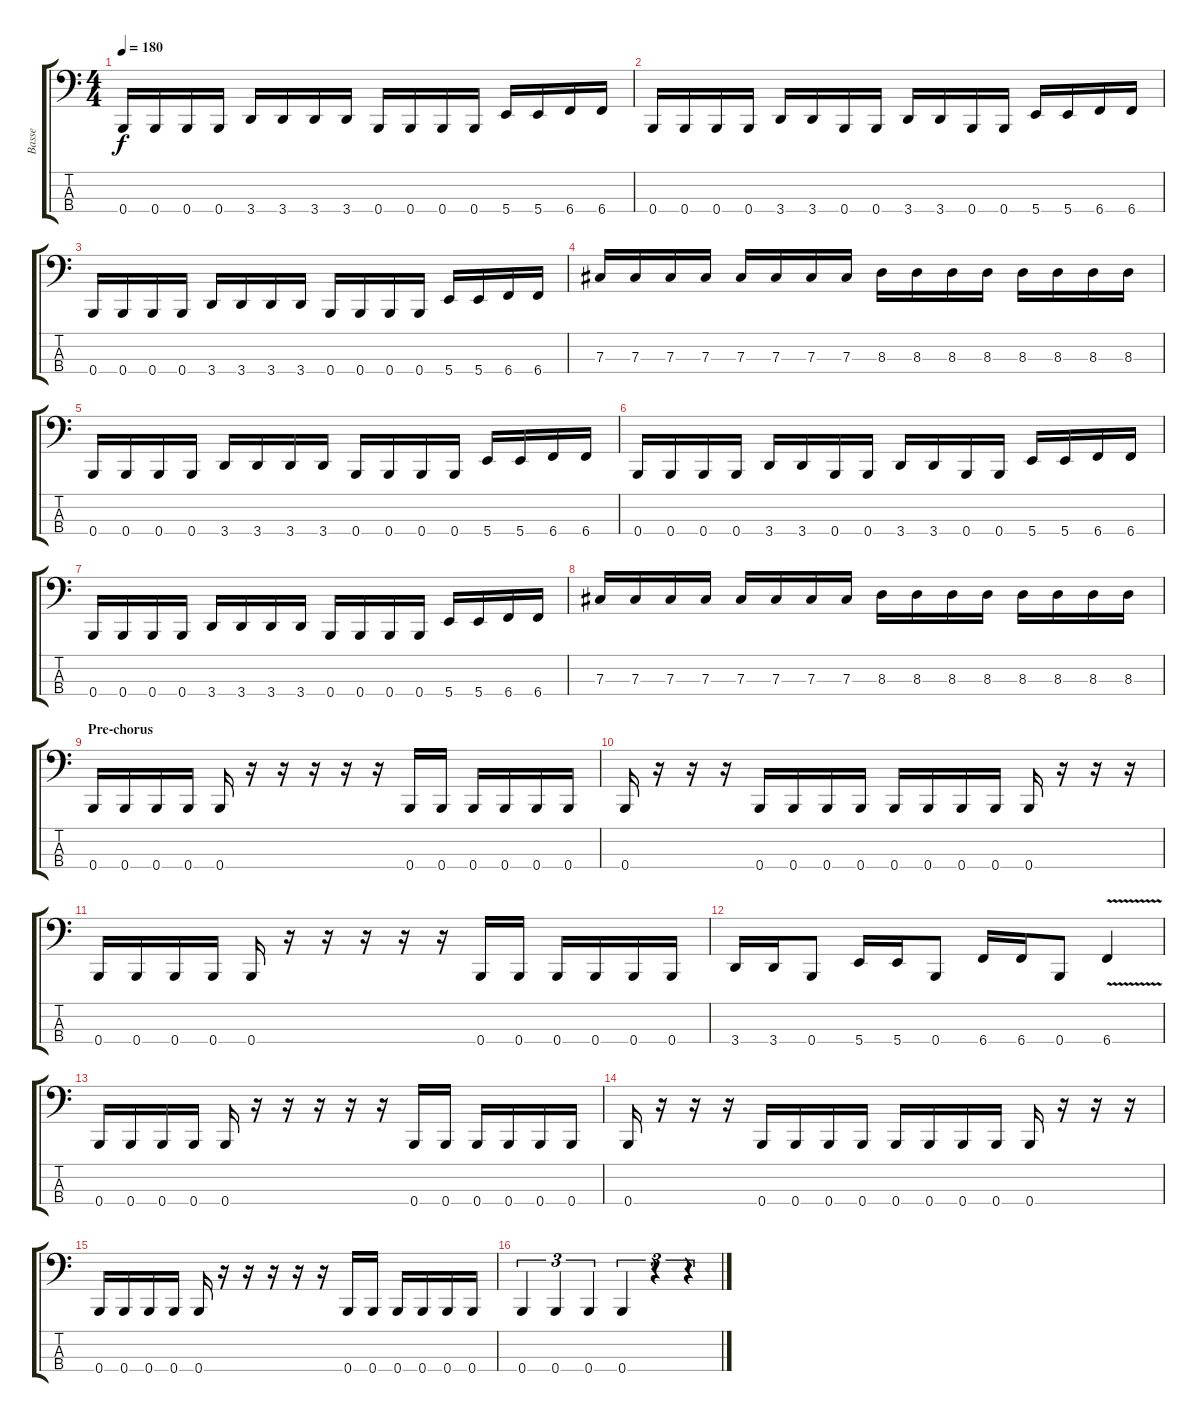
\track ("Basse" "Basse") {instrument electricbassfinger}
\staff {score tabs}
\tuning (E2 B1 Gb1 B0) {hide}
\ts (4 4)
\tempo 180
\clef f4
\ks c
0.4.16{dy f} 0.4.16 0.4.16 0.4.16 3.4.16 3.4.16 3.4.16 3.4.16 0.4.16 0.4.16 0.4.16 0.4.16 5.4.16 5.4.16 6.4.16 6.4.16 |
0.4.16 0.4.16 0.4.16 0.4.16 3.4.16 3.4.16 0.4.16 0.4.16 3.4.16 3.4.16 0.4.16 0.4.16 5.4.16 5.4.16 6.4.16 6.4.16 |
0.4.16 0.4.16 0.4.16 0.4.16 3.4.16 3.4.16 3.4.16 3.4.16 0.4.16 0.4.16 0.4.16 0.4.16 5.4.16 5.4.16 6.4.16 6.4.16 |
7.3.16 7.3.16 7.3.16 7.3.16 7.3.16 7.3.16 7.3.16 7.3.16 8.3.16 8.3.16 8.3.16 8.3.16 8.3.16 8.3.16 8.3.16 8.3.16 |
0.4.16 0.4.16 0.4.16 0.4.16 3.4.16 3.4.16 3.4.16 3.4.16 0.4.16 0.4.16 0.4.16 0.4.16 5.4.16 5.4.16 6.4.16 6.4.16 |
0.4.16 0.4.16 0.4.16 0.4.16 3.4.16 3.4.16 0.4.16 0.4.16 3.4.16 3.4.16 0.4.16 0.4.16 5.4.16 5.4.16 6.4.16 6.4.16 |
0.4.16 0.4.16 0.4.16 0.4.16 3.4.16 3.4.16 3.4.16 3.4.16 0.4.16 0.4.16 0.4.16 0.4.16 5.4.16 5.4.16 6.4.16 6.4.16 |
7.3.16 7.3.16 7.3.16 7.3.16 7.3.16 7.3.16 7.3.16 7.3.16 8.3.16 8.3.16 8.3.16 8.3.16 8.3.16 8.3.16 8.3.16 8.3.16 |
\section ("" "Pre-chorus")
0.4.16 0.4.16 0.4.16 0.4.16 0.4.16 r.16 r.16 r.16 r.16 r.16 0.4.16 0.4.16 0.4.16 0.4.16 0.4.16 0.4.16 |
0.4.16 r.16 r.16 r.16 0.4.16 0.4.16 0.4.16 0.4.16 0.4.16 0.4.16 0.4.16 0.4.16 0.4.16 r.16 r.16 r.16 |
0.4.16 0.4.16 0.4.16 0.4.16 0.4.16 r.16 r.16 r.16 r.16 r.16 0.4.16 0.4.16 0.4.16 0.4.16 0.4.16 0.4.16 |
3.4.16 3.4.16 0.4.8 5.4.16 5.4.16 0.4.8 6.4.16 6.4.16 0.4.8 6.4{v}.4 |
0.4.16 0.4.16 0.4.16 0.4.16 0.4.16 r.16 r.16 r.16 r.16 r.16 0.4.16 0.4.16 0.4.16 0.4.16 0.4.16 0.4.16 |
0.4.16 r.16 r.16 r.16 0.4.16 0.4.16 0.4.16 0.4.16 0.4.16 0.4.16 0.4.16 0.4.16 0.4.16 r.16 r.16 r.16 |
0.4.16 0.4.16 0.4.16 0.4.16 0.4.16 r.16 r.16 r.16 r.16 r.16 0.4.16 0.4.16 0.4.16 0.4.16 0.4.16 0.4.16 |
0.4.4{tu (3 2)} 0.4.4{tu (3 2)} 0.4.4{tu (3 2)} 0.4.4{tu (3 2)} r.4{tu (3 2)} r.4{tu (3 2)}
